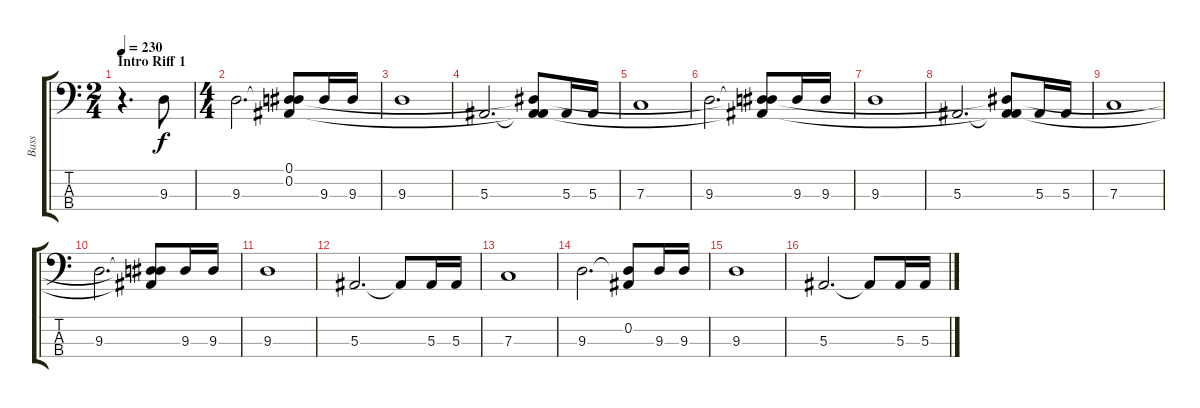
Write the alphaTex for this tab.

\track ("Bass" "Bass") {instrument electricbasspick}
\staff {score tabs}
\tuning (Eb2 Bb1 F1 C1) {hide}
\ts (2 4)
\section ("" "Intro Riff 1")
\tempo 230
\tempo 160
\tempo 230
\clef f4
\ks c
r.4{d dy f instrument electricbasspick} 9.3.8 |
\ts (4 4)
9.3.2{d} (0.1 0.2 9.3{t}).8 9.3.16 9.3.16 |
9.3.1 |
5.3.2{d} (0.1{t} 0.2{t} 5.3{t}).8 5.3.16 5.3.16 |
7.3.1 |
9.3.2{d} (0.1{t} 0.2{t} 9.3{t}).8 9.3.16 9.3.16 |
9.3.1 |
5.3.2{d} (0.1{t} 0.2{t} 5.3{t}).8 5.3.16 5.3.16 |
7.3.1 |
9.3.2{d} (0.1{t} 0.2{t} 9.3{t}).8 9.3.16 9.3.16 |
9.3.1 |
5.3.2{d} 5.3{t}.8 5.3.16 5.3.16 |
7.3.1 |
9.3.2{d} (0.2 9.3{t}).8 9.3.16 9.3.16 |
9.3.1 |
5.3.2{d} 5.3{t}.8 5.3.16 5.3.16
